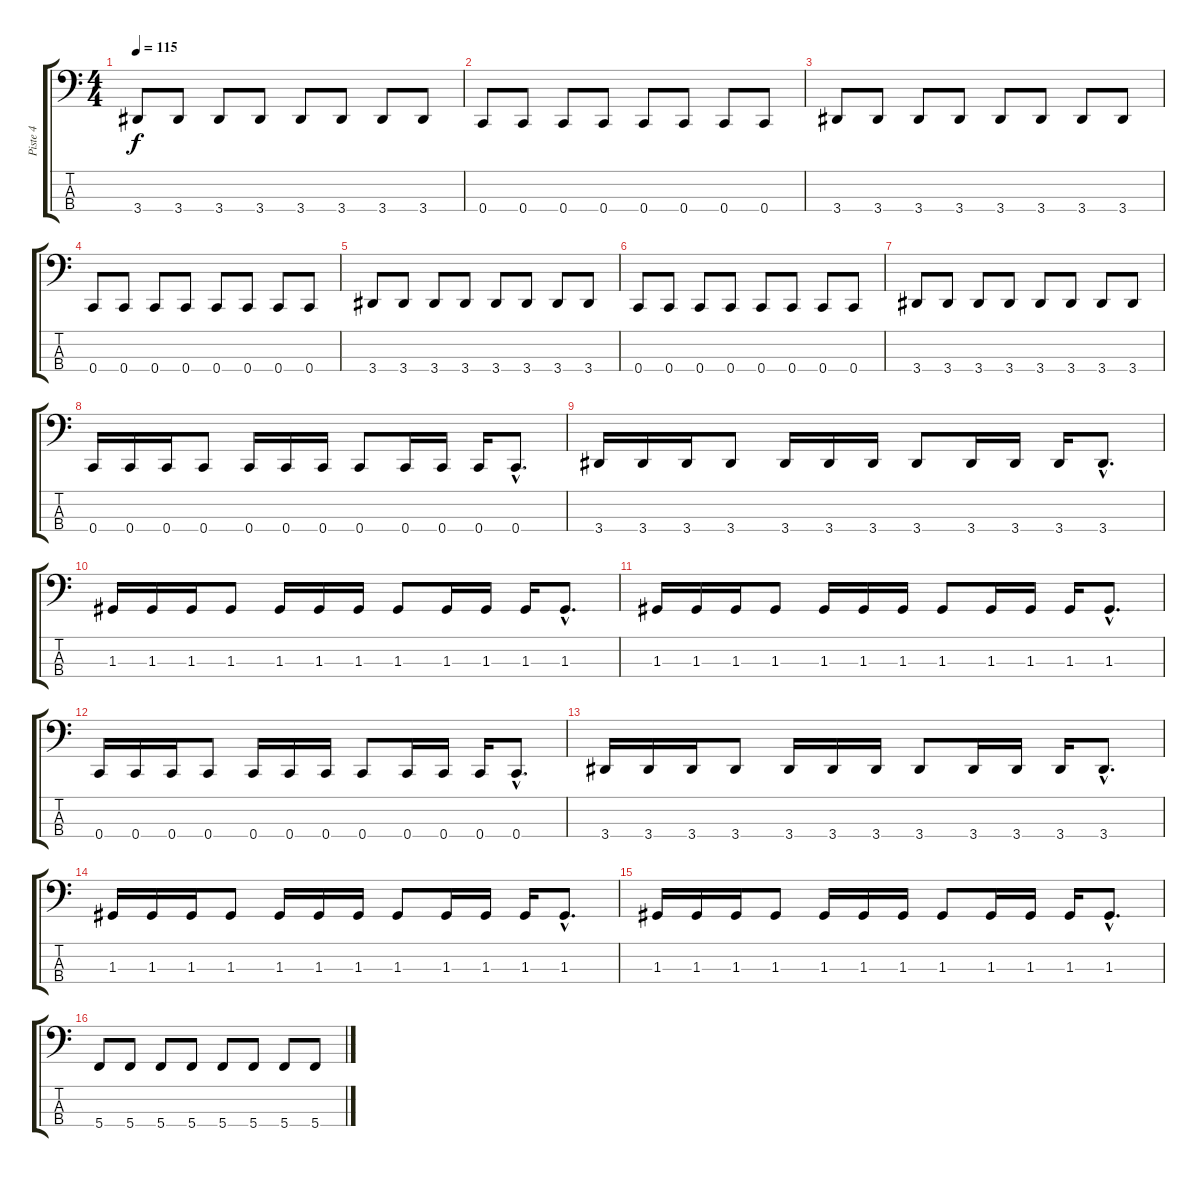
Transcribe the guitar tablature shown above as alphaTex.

\track ("Piste 4" "Piste 4") {instrument electricbassfinger}
\staff {score tabs}
\tuning (F2 C2 G1 C1) {hide}
\ts (4 4)
\tempo 115
\clef f4
\ks c
3.4.8{dy f} 3.4.8 3.4.8 3.4.8 3.4.8 3.4.8 3.4.8 3.4.8 |
0.4.8 0.4.8 0.4.8 0.4.8 0.4.8 0.4.8 0.4.8 0.4.8 |
3.4.8 3.4.8 3.4.8 3.4.8 3.4.8 3.4.8 3.4.8 3.4.8 |
0.4.8 0.4.8 0.4.8 0.4.8 0.4.8 0.4.8 0.4.8 0.4.8 |
3.4.8 3.4.8 3.4.8 3.4.8 3.4.8 3.4.8 3.4.8 3.4.8 |
0.4.8 0.4.8 0.4.8 0.4.8 0.4.8 0.4.8 0.4.8 0.4.8 |
3.4.8 3.4.8 3.4.8 3.4.8 3.4.8 3.4.8 3.4.8 3.4.8 |
0.4.16 0.4.16 0.4.16 0.4.8 0.4.16 0.4.16 0.4.16 0.4.8 0.4.16 0.4.16 0.4.16 0.4{hac}.8{d} |
3.4.16 3.4.16 3.4.16 3.4.8 3.4.16 3.4.16 3.4.16 3.4.8 3.4.16 3.4.16 3.4.16 3.4{hac}.8{d} |
1.3.16 1.3.16 1.3.16 1.3.8 1.3.16 1.3.16 1.3.16 1.3.8 1.3.16 1.3.16 1.3.16 1.3{hac}.8{d} |
1.3.16 1.3.16 1.3.16 1.3.8 1.3.16 1.3.16 1.3.16 1.3.8 1.3.16 1.3.16 1.3.16 1.3{hac}.8{d} |
0.4.16 0.4.16 0.4.16 0.4.8 0.4.16 0.4.16 0.4.16 0.4.8 0.4.16 0.4.16 0.4.16 0.4{hac}.8{d} |
3.4.16 3.4.16 3.4.16 3.4.8 3.4.16 3.4.16 3.4.16 3.4.8 3.4.16 3.4.16 3.4.16 3.4{hac}.8{d} |
1.3.16 1.3.16 1.3.16 1.3.8 1.3.16 1.3.16 1.3.16 1.3.8 1.3.16 1.3.16 1.3.16 1.3{hac}.8{d} |
1.3.16 1.3.16 1.3.16 1.3.8 1.3.16 1.3.16 1.3.16 1.3.8 1.3.16 1.3.16 1.3.16 1.3{hac}.8{d} |
5.4.8 5.4.8 5.4.8 5.4.8 5.4.8 5.4.8 5.4.8 5.4.8
